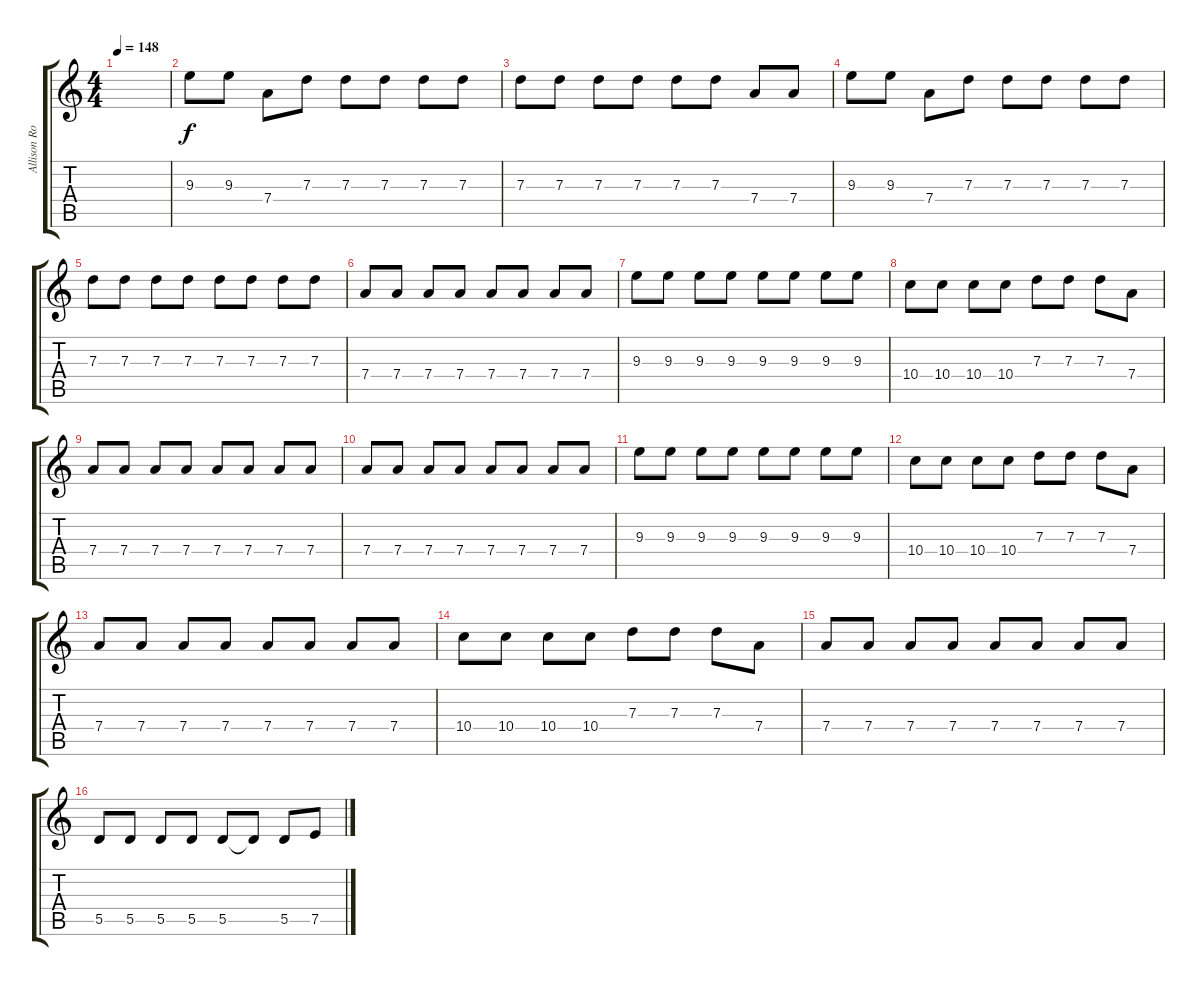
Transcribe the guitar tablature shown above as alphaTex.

\track ("Allison Robertson (lead)" "Allison Ro") {instrument distortionguitar}
\staff {score tabs}
\tuning (E4 B3 G3 D3 A2 E2) {hide}
\ts (4 4)
\tempo 148
\clef g2
\ks c
|
9.3.8 9.3.8 7.4.8 7.3.8 7.3.8 7.3.8 7.3.8 7.3.8 |
7.3.8 7.3.8 7.3.8 7.3.8 7.3.8 7.3.8 7.4.8 7.4.8 |
9.3.8 9.3.8 7.4.8 7.3.8 7.3.8 7.3.8 7.3.8 7.3.8 |
7.3.8 7.3.8 7.3.8 7.3.8 7.3.8 7.3.8 7.3.8 7.3.8 |
7.4.8 7.4.8 7.4.8 7.4.8 7.4.8 7.4.8 7.4.8 7.4.8 |
9.3.8 9.3.8 9.3.8 9.3.8 9.3.8 9.3.8 9.3.8 9.3.8 |
10.4.8 10.4.8 10.4.8 10.4.8 7.3.8 7.3.8 7.3.8 7.4.8 |
7.4.8 7.4.8 7.4.8 7.4.8 7.4.8 7.4.8 7.4.8 7.4.8 |
7.4.8 7.4.8 7.4.8 7.4.8 7.4.8 7.4.8 7.4.8 7.4.8 |
9.3.8 9.3.8 9.3.8 9.3.8 9.3.8 9.3.8 9.3.8 9.3.8 |
10.4.8 10.4.8 10.4.8 10.4.8 7.3.8 7.3.8 7.3.8 7.4.8 |
7.4.8 7.4.8 7.4.8 7.4.8 7.4.8 7.4.8 7.4.8 7.4.8 |
10.4.8 10.4.8 10.4.8 10.4.8 7.3.8 7.3.8 7.3.8 7.4.8 |
7.4.8 7.4.8 7.4.8 7.4.8 7.4.8 7.4.8 7.4.8 7.4.8 |
5.5.8 5.5.8 5.5.8 5.5.8 5.5.8 5.5{t}.8 5.5.8 7.5.8
